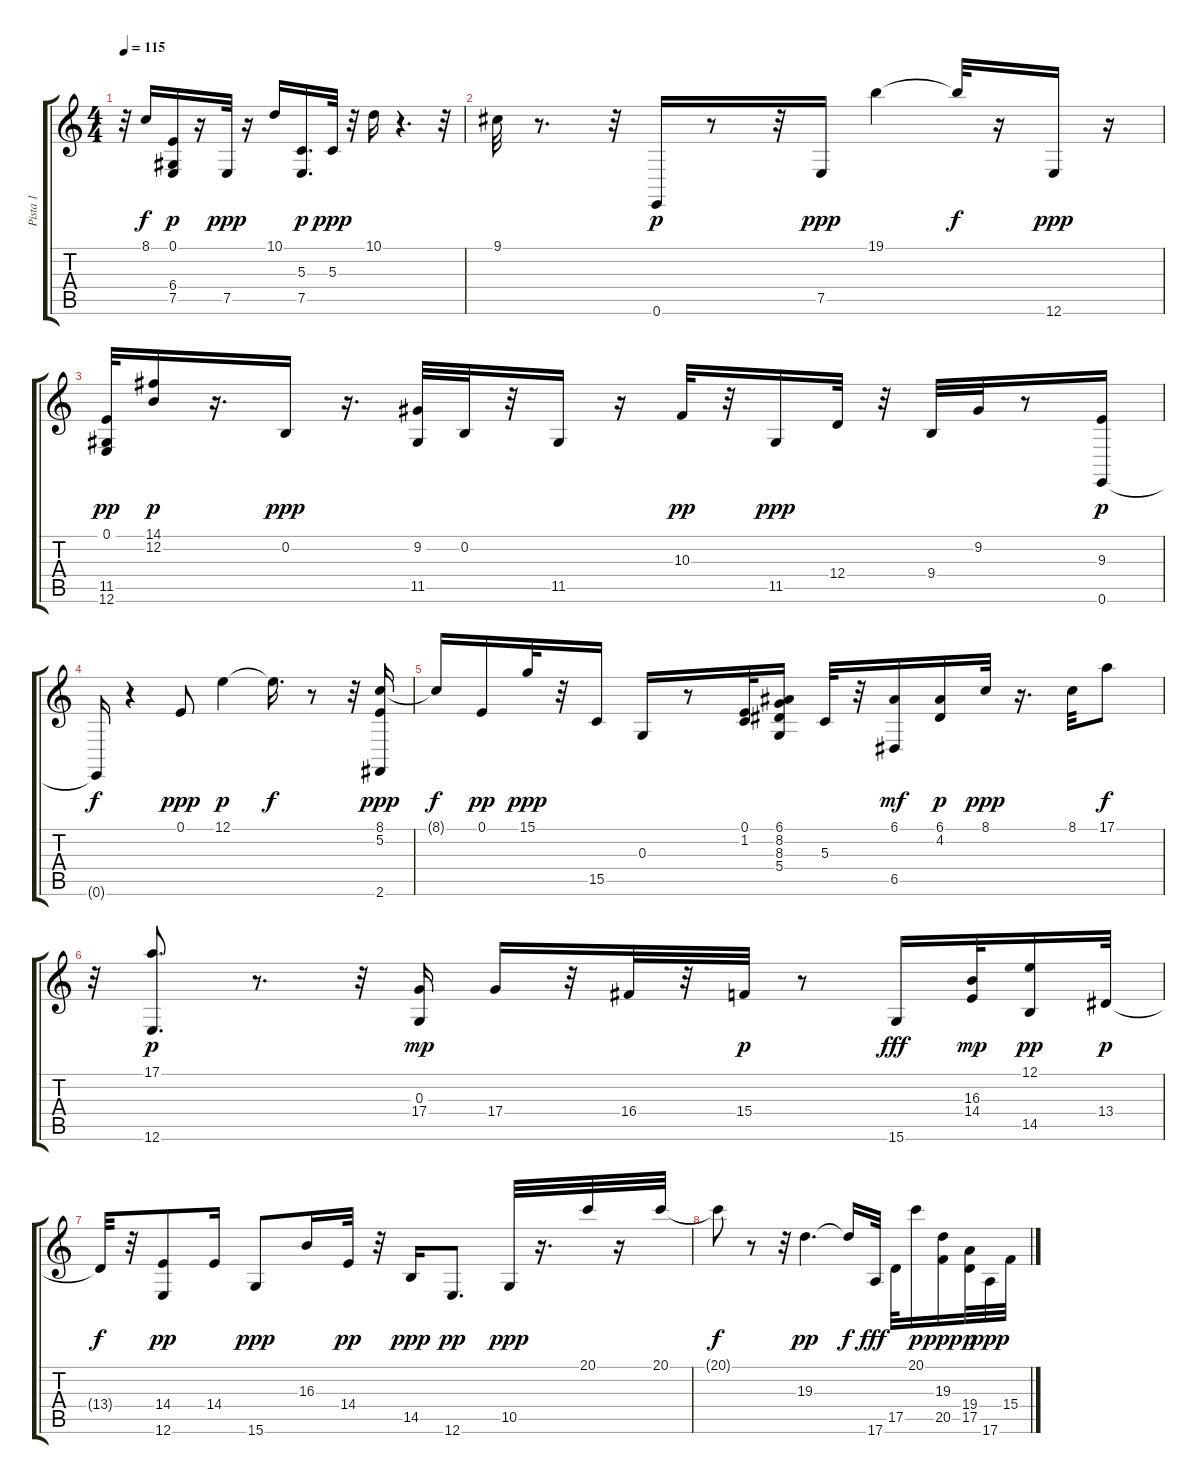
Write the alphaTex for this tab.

\track ("Pista 1" "Pista 1") {instrument acousticgrandpiano}
\staff {score tabs}
\tuning (E4 B3 G3 D3 A2 E2) {hide}
\ts (4 4)
\tempo 115
\clef g2
\ks c
r.32{dy pp} 8.1.16{dy f} (0.1 6.4 7.5).16{dy p} r.16 7.5.32{dy ppp} r.16 10.1.16 (5.3 7.5).16{d dy p} 5.3.32{dy ppp} r.32 10.1.16 r.4{d} r.32 |
9.1.32 r.8{d} r.32 0.6.16{dy p} r.8 r.32 7.5.16{dy ppp} 19.1.4 19.1{t}.32{dy f} r.16 12.6.16{dy ppp} r.16 |
(0.1 11.5 12.6).32{dy pp} (14.1 12.2).16{dy p} r.16{d} 0.2.16{dy ppp} r.16{d} (9.2 11.5).32 0.2.32 r.32 11.5.16 r.16 10.3.32{dy pp} r.32 11.5.16{dy ppp} 12.4.32 r.32 9.4.32 9.2.32 r.8 (9.3 0.6).16{dy p} |
0.6{t}.16{dy f} r.4 0.1.8{dy ppp} 12.1.4{dy p} 12.1{t}.16{d dy f} r.8 r.32 (8.1 5.2 2.6).16{dy ppp} |
8.1{t}.16{dy f} 0.1.16{dy pp} 15.1.32{dy ppp} r.32 15.5.16 0.3.16 r.8 (0.1 1.2).32 (6.1 8.2 8.3 5.4).16 5.3.32 r.32 (6.1 6.5).16{dy mf} (6.1 4.2).16{dy p} 8.1.32{dy ppp} r.16{d} 8.1.32 17.1.8{dy f} |
r.32 (17.1 12.6).8{d dy p} r.8{d} r.32 (0.3 17.4).16{dy mp} 17.4.16 r.32 16.4.32 r.32 15.4.32{dy p} r.8 15.6.16{dy fff} (16.3 14.4).32{dy mp} (12.1 14.5).16{dy pp} 13.4.32{dy p} |
13.4{t}.32{dy f} r.32 (14.4 12.6).8{dy pp} 14.4.16 15.6.8{dy ppp} 16.3.16 14.4.32{dy pp} r.32 14.5.16{dy ppp} 12.6.8{d dy pp} 10.5.32{dy ppp} r.16{d} 20.1.32 r.16 20.1.32 |
20.1{t}.8{dy f} r.8 r.32 19.3.4{d dy pp} 19.3{t}.16{dy f} 17.6.32{dy fff} 17.5.32 20.1.16{dy p} (19.3 20.5).16{dy ppp} (19.4 17.5).32{dy p} 17.6.32{dy ppp} 15.4.32
